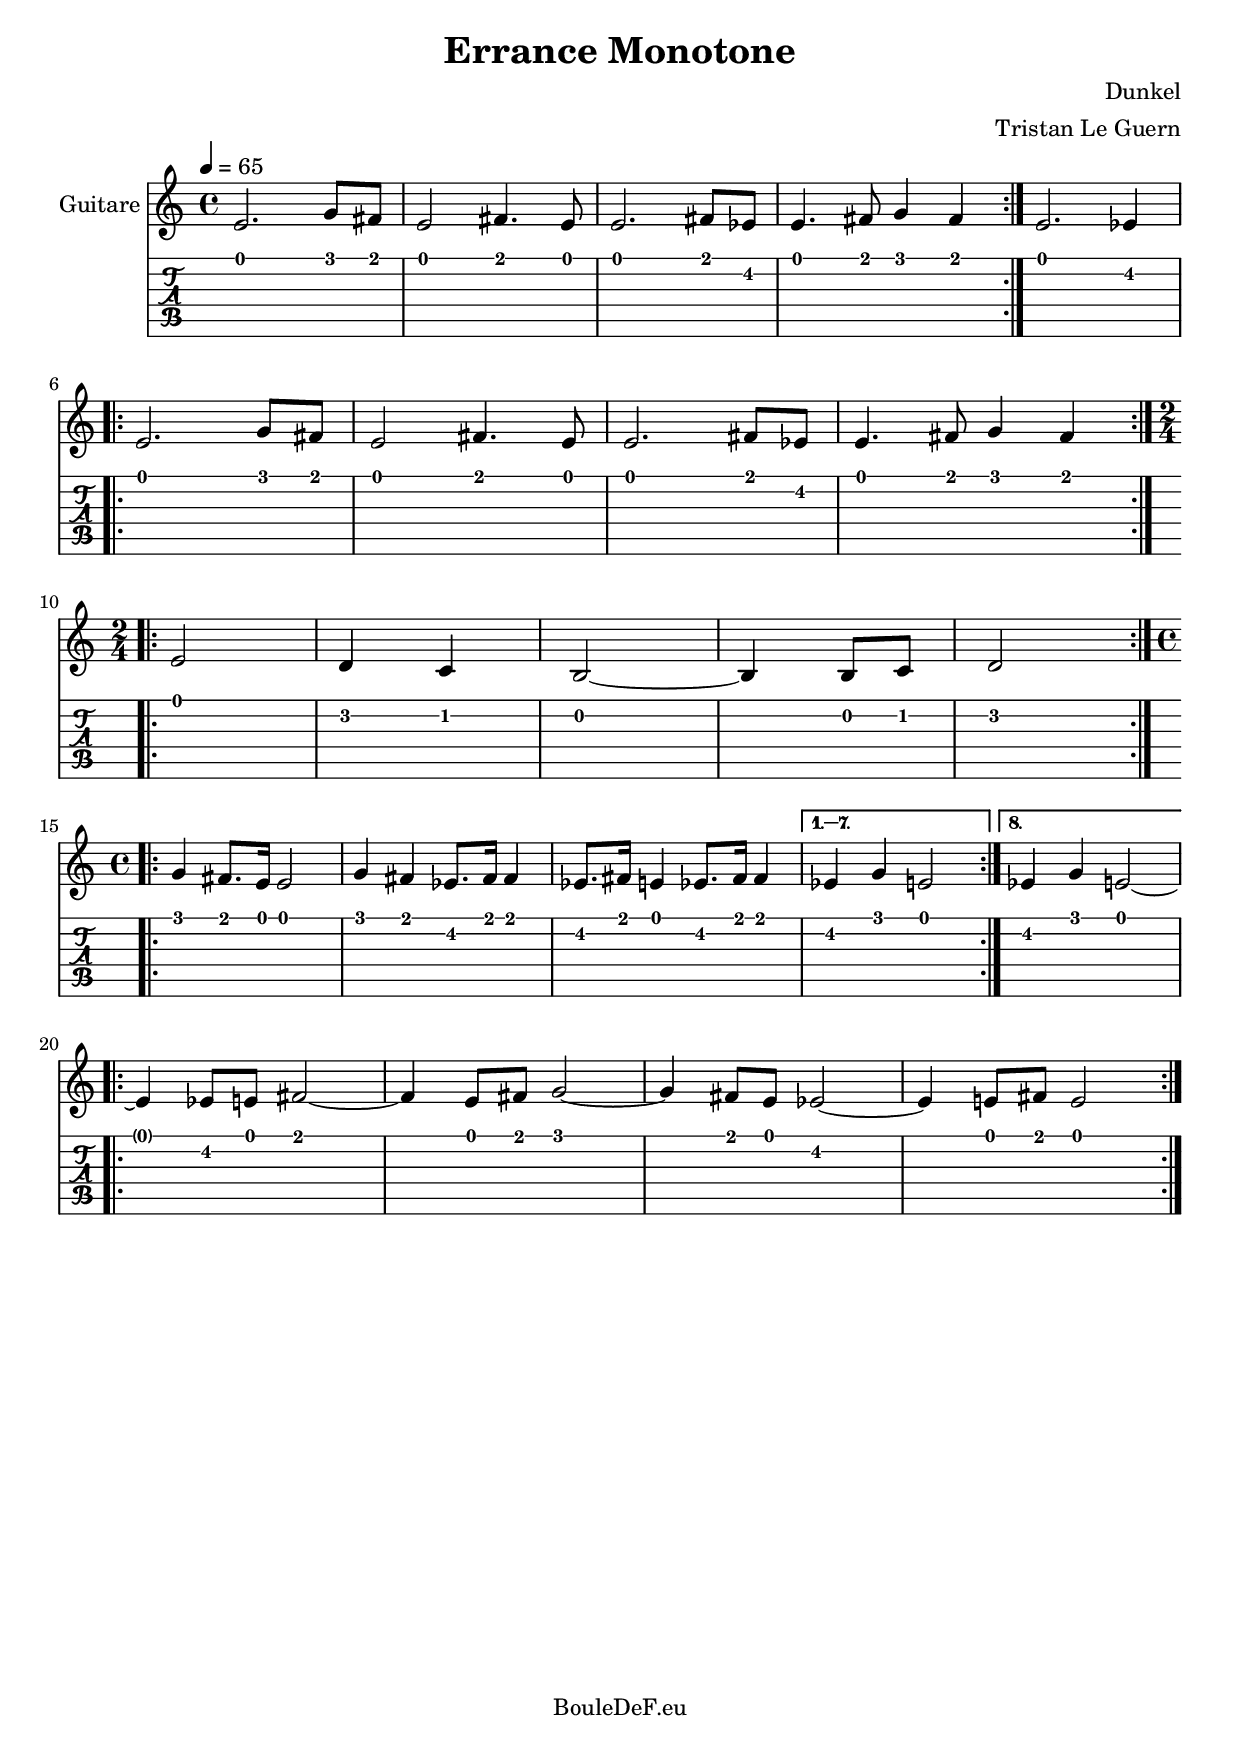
\version "2.16.0"
\include "italiano.ly"

\header {
	title = "Errance Monotone"
	composer = "Dunkel"
	arranger = "Tristan Le Guern"
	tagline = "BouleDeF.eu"
}

global = {
	\time 4/4
	\tempo 4 = 65
}

theme_a = \relative sib {
	| mi2. sol8 fad8
	| mi2 fad4. mi8
	| mi2. fad8 mib
	| mi4. fad8 sol4 fad4
}

theme_b = \relative sib {
	\time 2/4
	| mi2
	| re4 do
	| si2~
	| si4 si8 do
	| re2
}

theme_c = \relative sib {
	\time 4/4
	| sol'4 fad8. mi16 mi2
	| sol4 fad4 mib8. fad16 fad4
	| mib8. fad16 mi4 mib8. fad16 fad4
}

theme_d = \relative sib {
	| mi4 mib8 mi fad2~
	| fad4 mi8 fad sol2~
	| sol4 fad8 mi mib2~
	| mib4 mi8 fad mi2~
}

errancemonotone = \relative sib {
	% Intro : 0:00 - 0:34
	\repeat volta 2 {
		\theme_a
	}
	| mi2. mib4
	\break

	% Theme A : 0:34 - 2:41
	\repeat volta 10 {
		\theme_a
	}
	\break

	% Theme B : 2:41 - 5:56
	\repeat volta 20 {
		\theme_b
	}
	\break

	% Theme C : 5:56 - 7:58
	\repeat volta 8 {
		\theme_c
	}
	\alternative {
		{| mib4 sol mi2}
		{| mib4 sol mi2~}
	}
	\break

	% Theme D : 7:58 - 9:04
	\repeat volta 8 {
		\theme_d
	}
}

Guitare = \new Voice {
	\set Staff.instrumentName = #"Guitare"
	\global
	\errancemonotone
}

TabGuitare = \new TabVoice {
	\global
	\errancemonotone
}

\score {
	<<
	\new Staff { << \Guitare >> }
	\new TabStaff { << \TabGuitare >> }
	>>
	\layout {}
}

\score {
	<<
	\new TabStaff \with { midiInstrument=#"acoustic guitar (steel)" }
		\unfoldRepeats { << \TabGuitare >> }
	>>
	\midi {}
}

